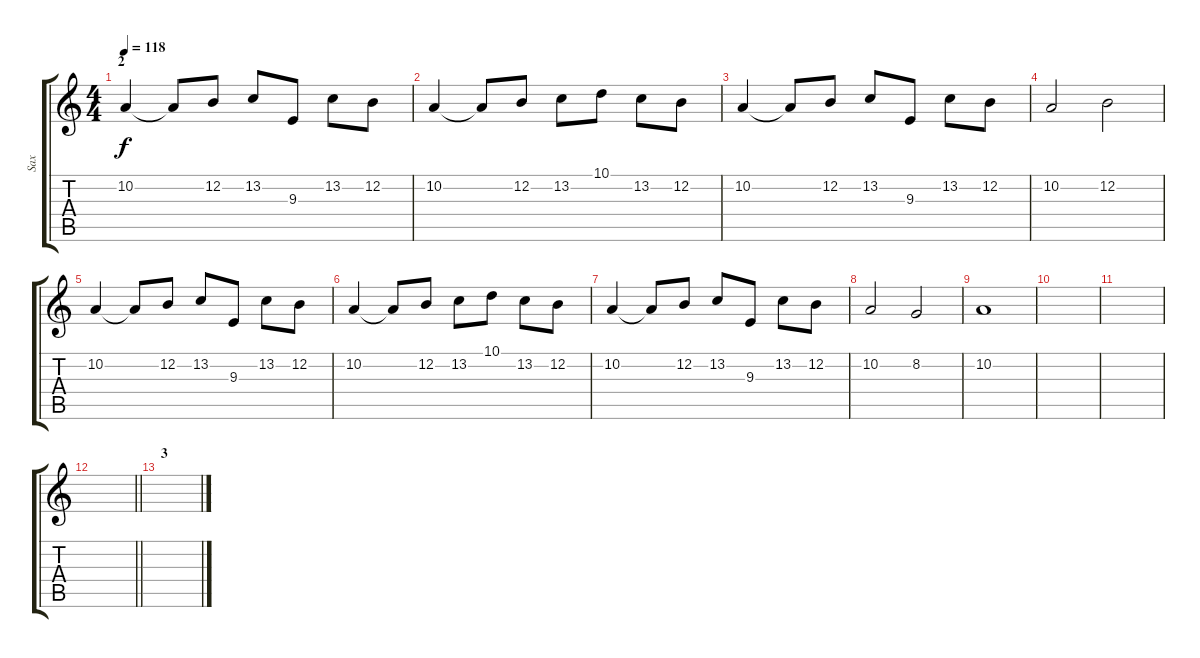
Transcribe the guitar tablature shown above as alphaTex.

\track ("Sax" "Sax") {instrument altosax}
\staff {score tabs}
\tuning (E4 B3 G3 D3 A2 E2) {hide}
\ts (4 4)
\section ("" "2")
\tempo 118
\clef g2
\ks c
10.2.4{dy f volume 10} 10.2{t}.8 12.2.8 13.2.8 9.3.8 13.2.8 12.2.8 |
10.2.4 10.2{t}.8 12.2.8 13.2.8 10.1.8 13.2.8 12.2.8 |
10.2.4 10.2{t}.8 12.2.8 13.2.8 9.3.8 13.2.8 12.2.8 |
10.2.2 12.2.2 |
10.2.4 10.2{t}.8 12.2.8 13.2.8 9.3.8 13.2.8 12.2.8 |
10.2.4 10.2{t}.8 12.2.8 13.2.8 10.1.8 13.2.8 12.2.8 |
10.2.4 10.2{t}.8 12.2.8 13.2.8 9.3.8 13.2.8 12.2.8 |
10.2.2 8.2.2 |
10.2.1 |
|
|
\barLineRight lightlight
|
\section ("" "3")
